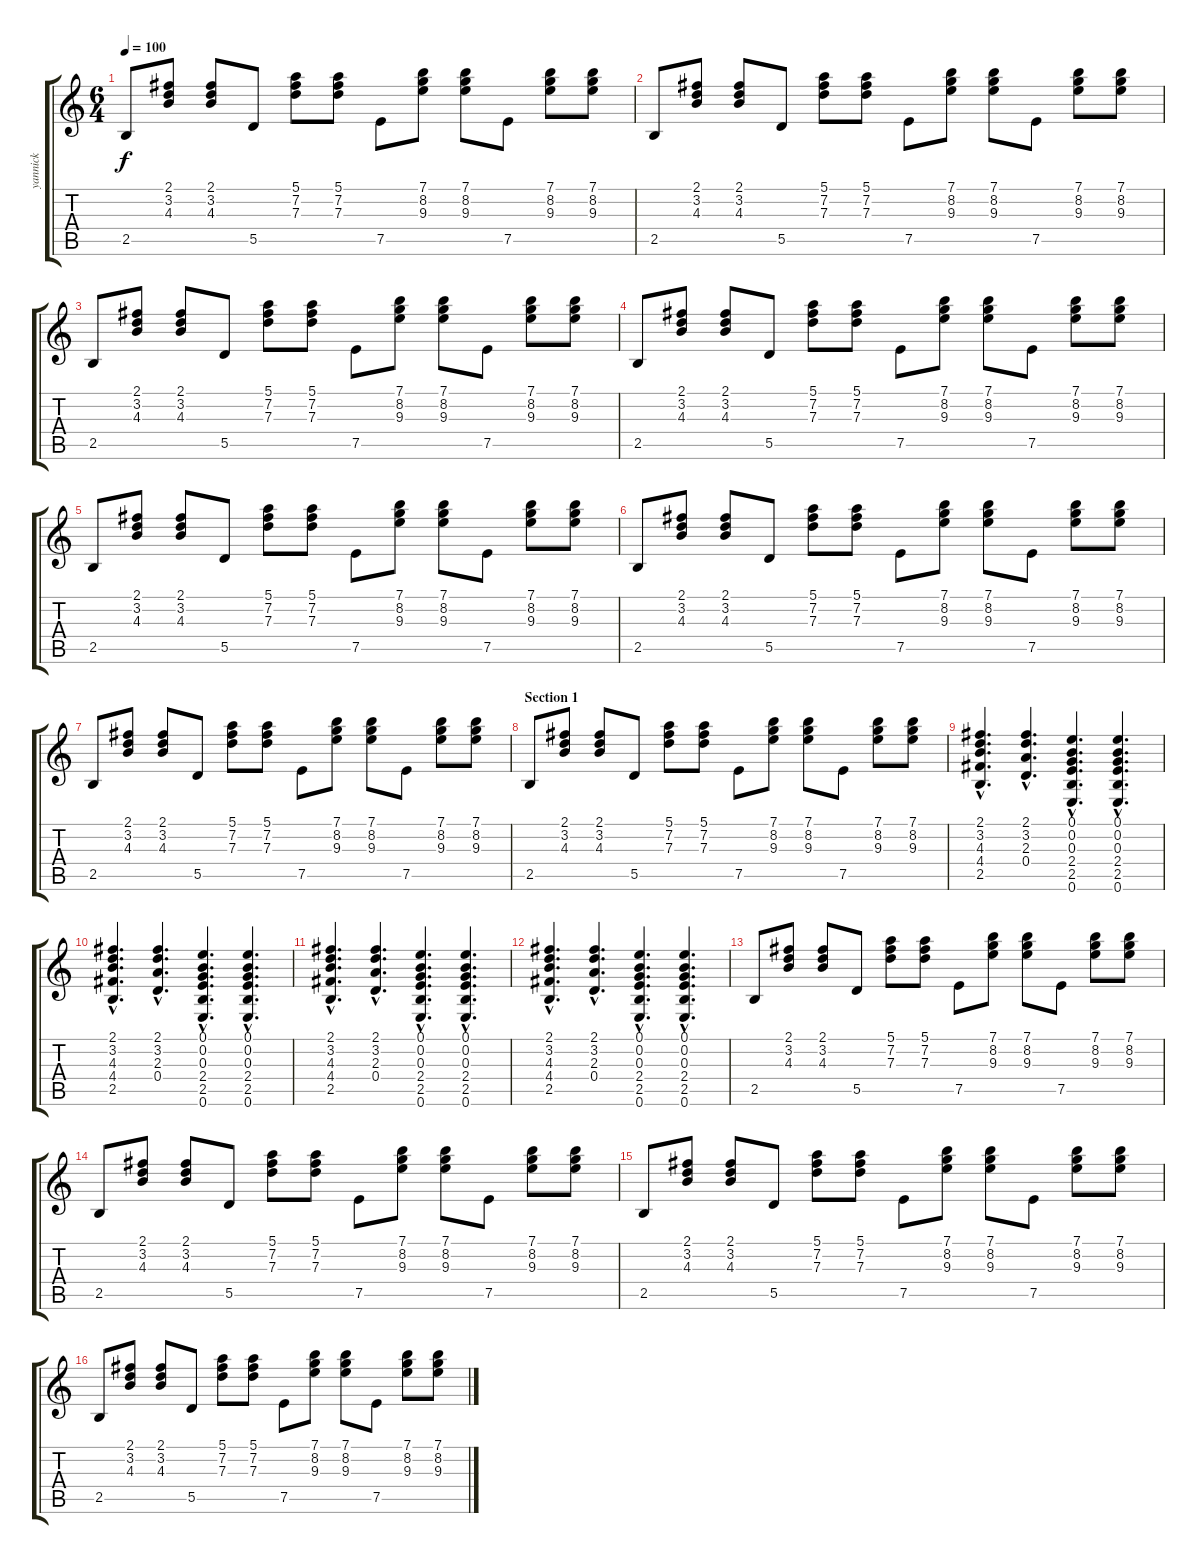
\track ("yannick" "yannick") {instrument electricguitarmuted}
\staff {score tabs}
\tuning (E4 B3 G3 D3 A2 E2) {hide}
\ts (6 4)
\tempo 100
\clef g2
\ks c
2.5.8{dy f instrument electricguitarmuted} (2.1 3.2 4.3).8 (2.1 3.2 4.3).8 5.5.8 (5.1 7.2 7.3).8 (5.1 7.2 7.3).8 7.5.8 (7.1 8.2 9.3).8 (7.1 8.2 9.3).8 7.5.8 (7.1 8.2 9.3).8 (7.1 8.2 9.3).8 |
2.5.8 (2.1 3.2 4.3).8 (2.1 3.2 4.3).8 5.5.8 (5.1 7.2 7.3).8 (5.1 7.2 7.3).8 7.5.8 (7.1 8.2 9.3).8 (7.1 8.2 9.3).8 7.5.8 (7.1 8.2 9.3).8 (7.1 8.2 9.3).8 |
2.5.8 (2.1 3.2 4.3).8 (2.1 3.2 4.3).8 5.5.8 (5.1 7.2 7.3).8 (5.1 7.2 7.3).8 7.5.8 (7.1 8.2 9.3).8 (7.1 8.2 9.3).8 7.5.8 (7.1 8.2 9.3).8 (7.1 8.2 9.3).8 |
2.5.8 (2.1 3.2 4.3).8 (2.1 3.2 4.3).8 5.5.8 (5.1 7.2 7.3).8 (5.1 7.2 7.3).8 7.5.8 (7.1 8.2 9.3).8 (7.1 8.2 9.3).8 7.5.8 (7.1 8.2 9.3).8 (7.1 8.2 9.3).8 |
2.5.8 (2.1 3.2 4.3).8 (2.1 3.2 4.3).8 5.5.8 (5.1 7.2 7.3).8 (5.1 7.2 7.3).8 7.5.8 (7.1 8.2 9.3).8 (7.1 8.2 9.3).8 7.5.8 (7.1 8.2 9.3).8 (7.1 8.2 9.3).8 |
2.5.8 (2.1 3.2 4.3).8 (2.1 3.2 4.3).8 5.5.8 (5.1 7.2 7.3).8 (5.1 7.2 7.3).8 7.5.8 (7.1 8.2 9.3).8 (7.1 8.2 9.3).8 7.5.8 (7.1 8.2 9.3).8 (7.1 8.2 9.3).8 |
2.5.8 (2.1 3.2 4.3).8 (2.1 3.2 4.3).8 5.5.8 (5.1 7.2 7.3).8 (5.1 7.2 7.3).8 7.5.8 (7.1 8.2 9.3).8 (7.1 8.2 9.3).8 7.5.8 (7.1 8.2 9.3).8 (7.1 8.2 9.3).8 |
\section ("" "Section 1")
2.5.8 (2.1 3.2 4.3).8 (2.1 3.2 4.3).8 5.5.8 (5.1 7.2 7.3).8 (5.1 7.2 7.3).8 7.5.8 (7.1 8.2 9.3).8 (7.1 8.2 9.3).8 7.5.8 (7.1 8.2 9.3).8 (7.1 8.2 9.3).8 |
(2.1{hac} 3.2{hac} 4.3{hac} 4.4{hac} 2.5{hac}).4{d} (2.1{hac} 3.2{hac} 2.3{hac} 0.4{hac}).4{d} (0.1{hac} 0.2{hac} 0.3{hac} 2.4{hac} 2.5{hac} 0.6{hac}).4{d} (0.1{hac} 0.2{hac} 0.3{hac} 2.4{hac} 2.5{hac} 0.6{hac}).4{d} |
(2.1{hac} 3.2{hac} 4.3{hac} 4.4{hac} 2.5{hac}).4{d} (2.1{hac} 3.2{hac} 2.3{hac} 0.4{hac}).4{d} (0.1{hac} 0.2{hac} 0.3{hac} 2.4{hac} 2.5{hac} 0.6{hac}).4{d} (0.1{hac} 0.2{hac} 0.3{hac} 2.4{hac} 2.5{hac} 0.6{hac}).4{d} |
(2.1{hac} 3.2{hac} 4.3{hac} 4.4{hac} 2.5{hac}).4{d} (2.1{hac} 3.2{hac} 2.3{hac} 0.4{hac}).4{d} (0.1{hac} 0.2{hac} 0.3{hac} 2.4{hac} 2.5{hac} 0.6{hac}).4{d} (0.1{hac} 0.2{hac} 0.3{hac} 2.4{hac} 2.5{hac} 0.6{hac}).4{d} |
(2.1{hac} 3.2{hac} 4.3{hac} 4.4{hac} 2.5{hac}).4{d} (2.1{hac} 3.2{hac} 2.3{hac} 0.4{hac}).4{d} (0.1{hac} 0.2{hac} 0.3{hac} 2.4{hac} 2.5{hac} 0.6{hac}).4{d} (0.1{hac} 0.2{hac} 0.3{hac} 2.4{hac} 2.5{hac} 0.6{hac}).4{d} |
2.5.8 (2.1 3.2 4.3).8 (2.1 3.2 4.3).8 5.5.8 (5.1 7.2 7.3).8 (5.1 7.2 7.3).8 7.5.8 (7.1 8.2 9.3).8 (7.1 8.2 9.3).8 7.5.8 (7.1 8.2 9.3).8 (7.1 8.2 9.3).8 |
2.5.8 (2.1 3.2 4.3).8 (2.1 3.2 4.3).8 5.5.8 (5.1 7.2 7.3).8 (5.1 7.2 7.3).8 7.5.8 (7.1 8.2 9.3).8 (7.1 8.2 9.3).8 7.5.8 (7.1 8.2 9.3).8 (7.1 8.2 9.3).8 |
2.5.8 (2.1 3.2 4.3).8 (2.1 3.2 4.3).8 5.5.8 (5.1 7.2 7.3).8 (5.1 7.2 7.3).8 7.5.8 (7.1 8.2 9.3).8 (7.1 8.2 9.3).8 7.5.8 (7.1 8.2 9.3).8 (7.1 8.2 9.3).8 |
2.5.8 (2.1 3.2 4.3).8 (2.1 3.2 4.3).8 5.5.8 (5.1 7.2 7.3).8 (5.1 7.2 7.3).8 7.5.8 (7.1 8.2 9.3).8 (7.1 8.2 9.3).8 7.5.8 (7.1 8.2 9.3).8 (7.1 8.2 9.3).8
